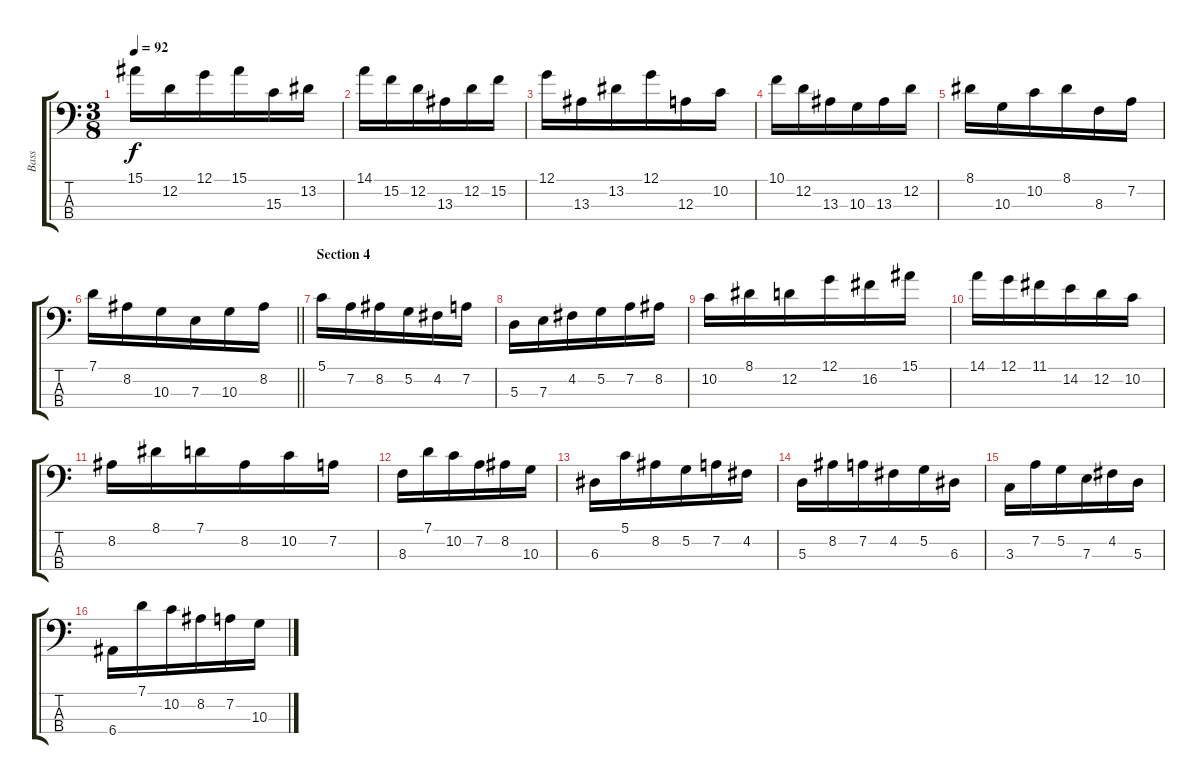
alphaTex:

\track ("Bass" "Bass") {instrument electricbassfinger}
\staff {score tabs}
\tuning (G2 D2 A1 E1) {hide}
\ts (3 8)
\tempo 92
\clef f4
\ks c
15.1.16{dy f} 12.2.16 12.1.16 15.1.16 15.3.16 13.2.16 |
14.1.16 15.2.16 12.2.16 13.3.16 12.2.16 15.2.16 |
12.1.16 13.3.16 13.2.16 12.1.16 12.3.16 10.2.16 |
10.1.16 12.2.16 13.3.16 10.3.16 13.3.16 12.2.16 |
8.1.16 10.3.16 10.2.16 8.1.16 8.3.16 7.2.16 |
\barLineRight lightlight
7.1.16 8.2.16 10.3.16 7.3.16 10.3.16 8.2.16 |
\section ("" "Section 4")
5.1.16{volume 10} 7.2.16 8.2.16 5.2.16 4.2.16 7.2.16 |
5.3.16 7.3.16 4.2.16 5.2.16 7.2.16 8.2.16 |
10.2.16 8.1.16 12.2.16 12.1.16 16.2.16 15.1.16 |
14.1.16 12.1.16 11.1.16 14.2.16 12.2.16 10.2.16 |
8.2.16{volume 8} 8.1.16 7.1.16 8.2.16 10.2.16 7.2.16 |
8.3.16 7.1.16 10.2.16 7.2.16 8.2.16 10.3.16 |
6.3.16 5.1.16 8.2.16 5.2.16 7.2.16 4.2.16 |
5.3.16 8.2.16 7.2.16 4.2.16 5.2.16 6.3.16 |
3.3.16 7.2.16 5.2.16 7.3.16 4.2.16 5.3.16 |
6.4.16 7.1.16 10.2.16 8.2.16 7.2.16 10.3.16
